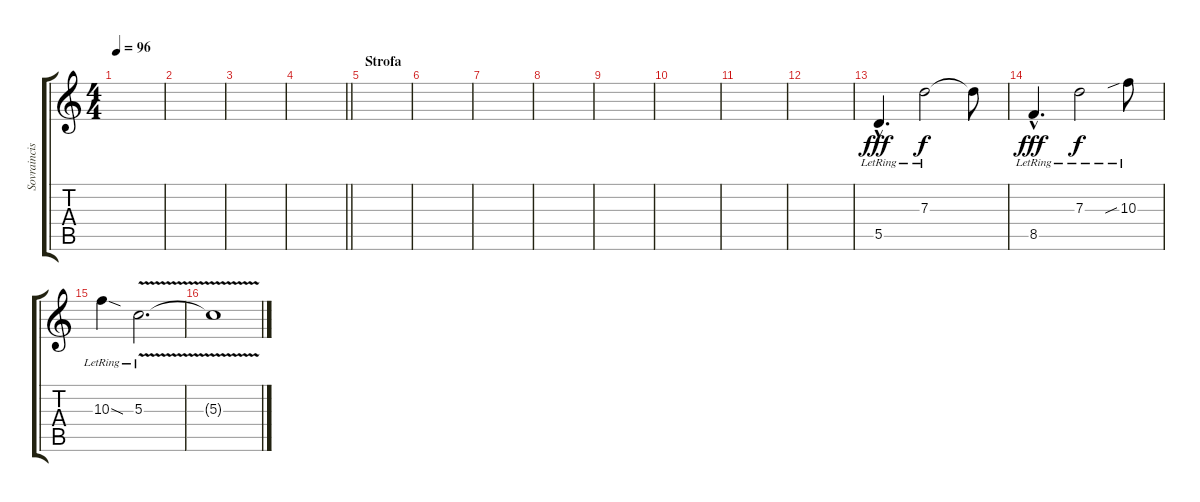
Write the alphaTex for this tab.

\track ("Sovraincisione" "Sovraincis") {instrument overdrivenguitar}
\staff {score tabs}
\tuning (E4 B3 G3 D3 A2 E2) {hide}
\ts (4 4)
\tempo 96
\clef g2
\ks c
|
|
|
\barLineRight lightlight
|
\section ("" "Strofa")
|
|
|
|
|
|
|
|
5.5{hac lr}.4{d dy fff} 7.3{lr}.2{dy f} 7.3{t}.8 |
8.5{hac lr}.4{d dy fff} 7.3{lr}.2{dy f} 10.3{sib lr}.8 |
10.3{sod lr}.4 5.3{v lr}.2{d} |
5.3{t}.1
